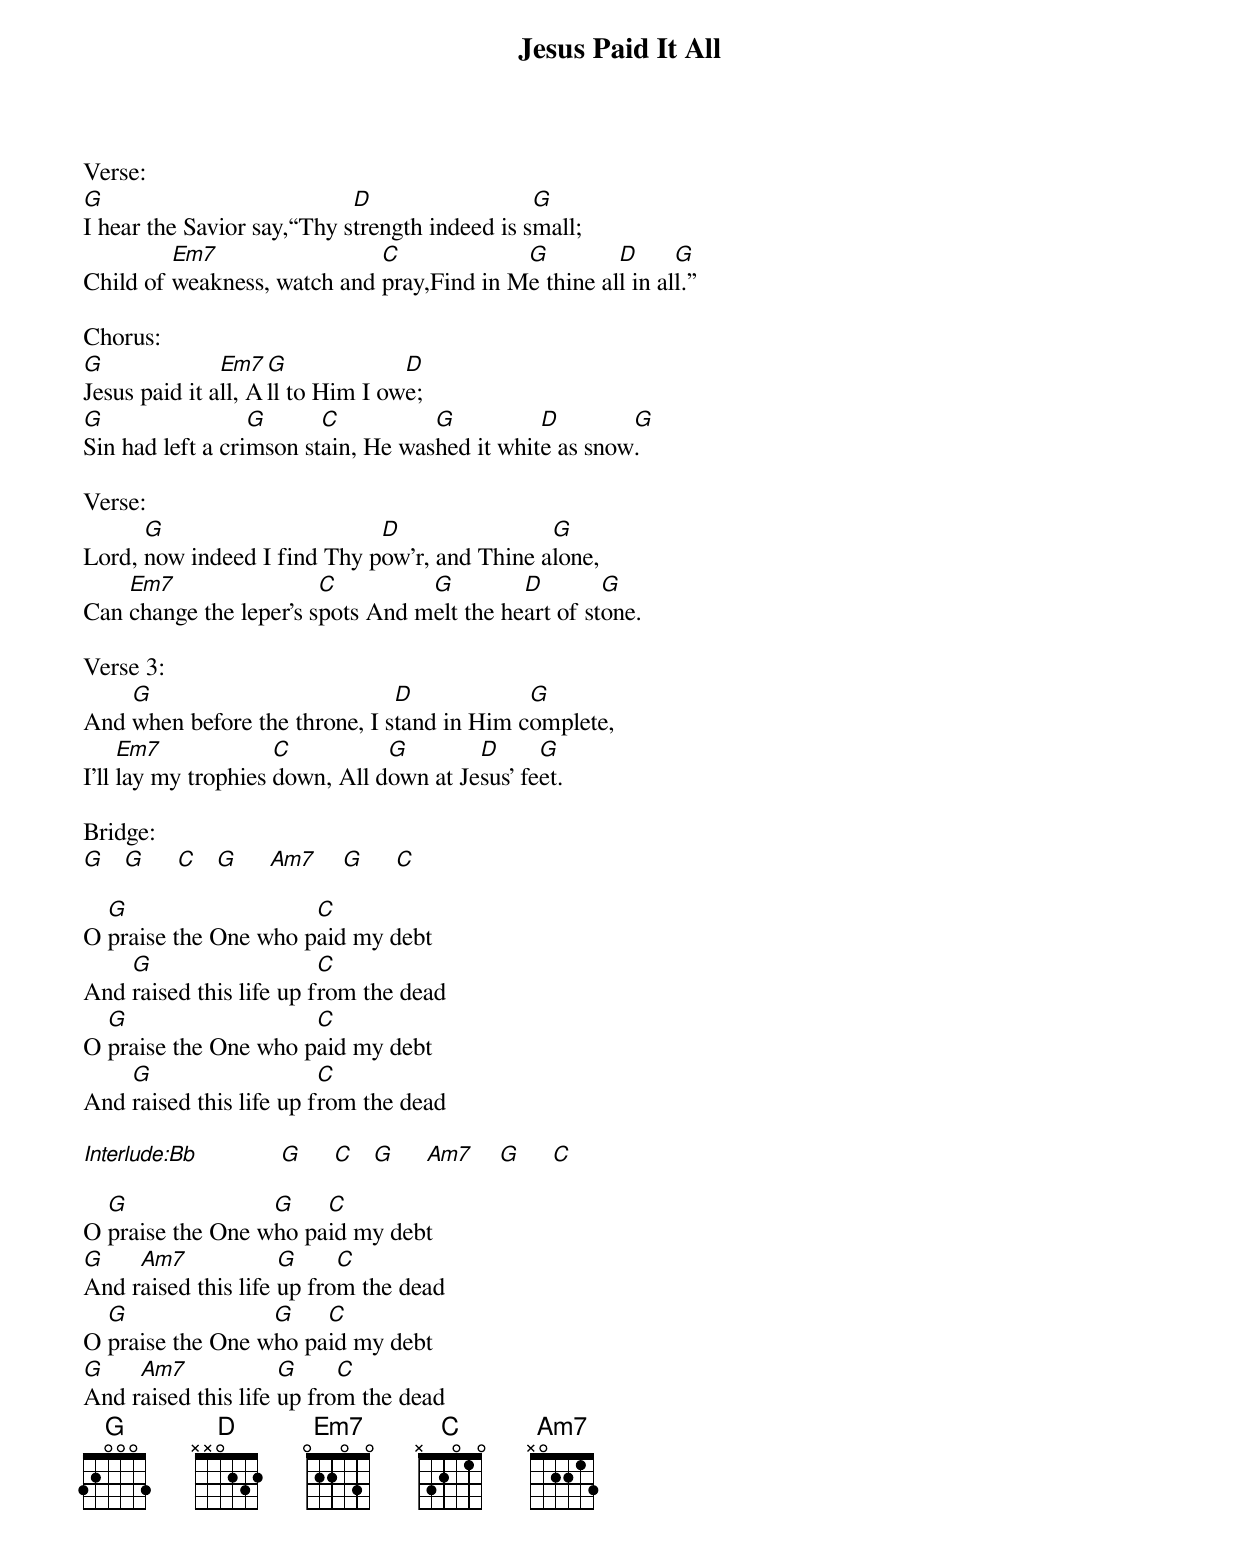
{title: Jesus Paid It All }
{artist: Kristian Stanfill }


Verse:
[G]I hear the Savior say,“Thy s[D]trength indeed is s[G]mall;
Child of [Em7]weakness, watch and [C]pray,Find in M[G]e thine al[D]l in al[G]l.”

Chorus:
[G]Jesus paid it a[Em7]ll, A[G]ll to Him I ow[D]e;
[G]Sin had left a cri[G]mson st[C]ain, He was[G]hed it whit[D]e as snow[G].

Verse:
Lord, [G]now indeed I find Thy p[D]ow’r, and Thine a[G]lone,
Can [Em7]change the leper’s s[C]pots And m[G]elt the he[D]art of st[G]one.

Verse 3:
And [G]when before the throne, I s[D]tand in Him c[G]omplete,
I’ll [Em7]lay my trophies [C]down, All d[G]own at Je[D]sus’ fe[G]et.

Bridge:
[G]   [G]     [C]   [G]     [Am7]    [G]     [C]

O [G]praise the One who p[C]aid my debt
And [G]raised this life up f[C]rom the dead
O [G]praise the One who p[C]aid my debt
And [G]raised this life up f[C]rom the dead

[Interlude:Bb]             [G]     [C]   [G]     [Am7]    [G]     [C]

O [G]praise the One w[G]ho pa[C]id my debt
[G]And r[Am7]aised this life [G]up fro[C]m the dead
O [G]praise the One w[G]ho pa[C]id my debt
[G]And r[Am7]aised this life [G]up fro[C]m the dead
